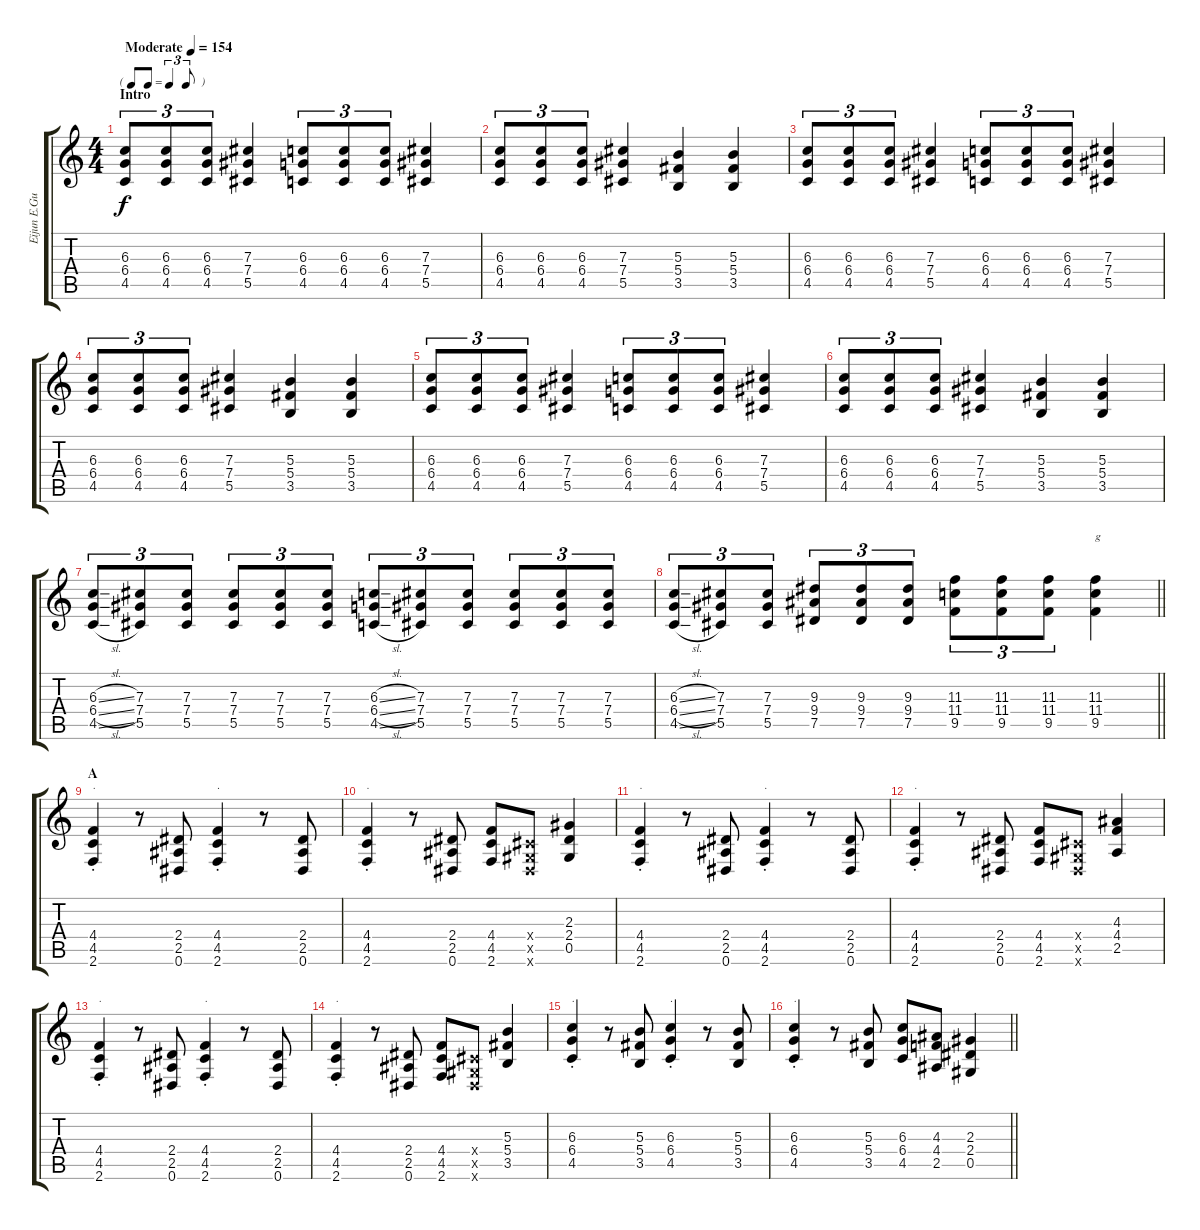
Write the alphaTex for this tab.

\track ("Eijun E.Guitar III" "Eijun E.Gu") {instrument distortionguitar}
\staff {score tabs}
\tuning (Eb4 Bb3 Gb3 Db3 Ab2 Eb2) {hide}
\ts (4 4)
\tf triplet8th
\section ("" "Intro")
\tempo (154 "Moderate")
\clef g2
\ks c
(6.3 6.4 4.5).8{tu (3 2) dy f instrument distortionguitar} (6.3 6.4 4.5).8{tu (3 2)} (6.3 6.4 4.5).8{tu (3 2)} (7.3 7.4 5.5).4 (6.3 6.4 4.5).8{tu (3 2)} (6.3 6.4 4.5).8{tu (3 2)} (6.3 6.4 4.5).8{tu (3 2)} (7.3 7.4 5.5).4 |
(6.3 6.4 4.5).8{tu (3 2)} (6.3 6.4 4.5).8{tu (3 2)} (6.3 6.4 4.5).8{tu (3 2)} (7.3 7.4 5.5).4 (5.3 5.4 3.5).4 (5.3 5.4 3.5).4 |
(6.3 6.4 4.5).8{tu (3 2)} (6.3 6.4 4.5).8{tu (3 2)} (6.3 6.4 4.5).8{tu (3 2)} (7.3 7.4 5.5).4 (6.3 6.4 4.5).8{tu (3 2)} (6.3 6.4 4.5).8{tu (3 2)} (6.3 6.4 4.5).8{tu (3 2)} (7.3 7.4 5.5).4 |
(6.3 6.4 4.5).8{tu (3 2)} (6.3 6.4 4.5).8{tu (3 2)} (6.3 6.4 4.5).8{tu (3 2)} (7.3 7.4 5.5).4 (5.3 5.4 3.5).4 (5.3 5.4 3.5).4 |
(6.3 6.4 4.5).8{tu (3 2)} (6.3 6.4 4.5).8{tu (3 2)} (6.3 6.4 4.5).8{tu (3 2)} (7.3 7.4 5.5).4 (6.3 6.4 4.5).8{tu (3 2)} (6.3 6.4 4.5).8{tu (3 2)} (6.3 6.4 4.5).8{tu (3 2)} (7.3 7.4 5.5).4 |
(6.3 6.4 4.5).8{tu (3 2)} (6.3 6.4 4.5).8{tu (3 2)} (6.3 6.4 4.5).8{tu (3 2)} (7.3 7.4 5.5).4 (5.3 5.4 3.5).4 (5.3 5.4 3.5).4 |
(6.3{sl} 6.4{sl} 4.5{sl}).8{tu (3 2)} (7.3 7.4 5.5).8{tu (3 2)} (7.3 7.4 5.5).8{tu (3 2)} (7.3 7.4 5.5).8{tu (3 2)} (7.3 7.4 5.5).8{tu (3 2)} (7.3 7.4 5.5).8{tu (3 2)} (6.3{sl} 6.4{sl} 4.5{sl}).8{tu (3 2)} (7.3 7.4 5.5).8{tu (3 2)} (7.3 7.4 5.5).8{tu (3 2)} (7.3 7.4 5.5).8{tu (3 2)} (7.3 7.4 5.5).8{tu (3 2)} (7.3 7.4 5.5).8{tu (3 2)} |
\barLineRight lightlight
(6.3{sl} 6.4{sl} 4.5{sl}).8{tu (3 2)} (7.3 7.4 5.5).8{tu (3 2)} (7.3 7.4 5.5).8{tu (3 2)} (9.3 9.4 7.5).8{tu (3 2)} (9.3 9.4 7.5).8{tu (3 2)} (9.3 9.4 7.5).8{tu (3 2)} (11.3 11.4 9.5).8{tu (3 2)} (11.3 11.4 9.5).8{tu (3 2)} (11.3 11.4 9.5).8{tu (3 2)} (11.3 11.4 9.5).4{txt "g"} |
\section ("" "A")
(4.4{st} 4.5{st} 2.6{st}).4{txt "."} r.8 (2.4 2.5 0.6).8 (4.4{st} 4.5{st} 2.6{st}).4{txt "."} r.8 (2.4 2.5 0.6).8 |
(4.4{st} 4.5{st} 2.6{st}).4{txt "."} r.8 (2.4 2.5 0.6).8 (4.4 4.5 2.6).8 (0.4{x} 0.5{x} 0.6{x}).8 (2.3 2.4 0.5).4 |
(4.4{st} 4.5{st} 2.6{st}).4{txt "."} r.8 (2.4 2.5 0.6).8 (4.4{st} 4.5{st} 2.6{st}).4{txt "."} r.8 (2.4 2.5 0.6).8 |
(4.4{st} 4.5{st} 2.6{st}).4{txt "."} r.8 (2.4 2.5 0.6).8 (4.4 4.5 2.6).8 (0.4{x} 0.5{x} 0.6{x}).8 (4.3 4.4 2.5).4 |
(4.4{st} 4.5{st} 2.6{st}).4{txt "."} r.8 (2.4 2.5 0.6).8 (4.4{st} 4.5{st} 2.6{st}).4{txt "."} r.8 (2.4 2.5 0.6).8 |
(4.4{st} 4.5{st} 2.6{st}).4{txt "."} r.8 (2.4 2.5 0.6).8 (4.4 4.5 2.6).8 (0.4{x} 0.5{x} 0.6{x}).8 (5.3 5.4 3.5).4 |
(6.3{st} 6.4{st} 4.5{st}).4{txt "."} r.8 (5.3 5.4 3.5).8 (6.3{st} 6.4{st} 4.5{st}).4{txt "."} r.8 (5.3 5.4 3.5).8 |
\barLineRight lightlight
(6.3{st} 6.4{st} 4.5{st}).4{txt "."} r.8 (5.3 5.4 3.5).8 (6.3 6.4 4.5).8 (4.3 4.4 2.5).8 (2.3 2.4 0.5).4
